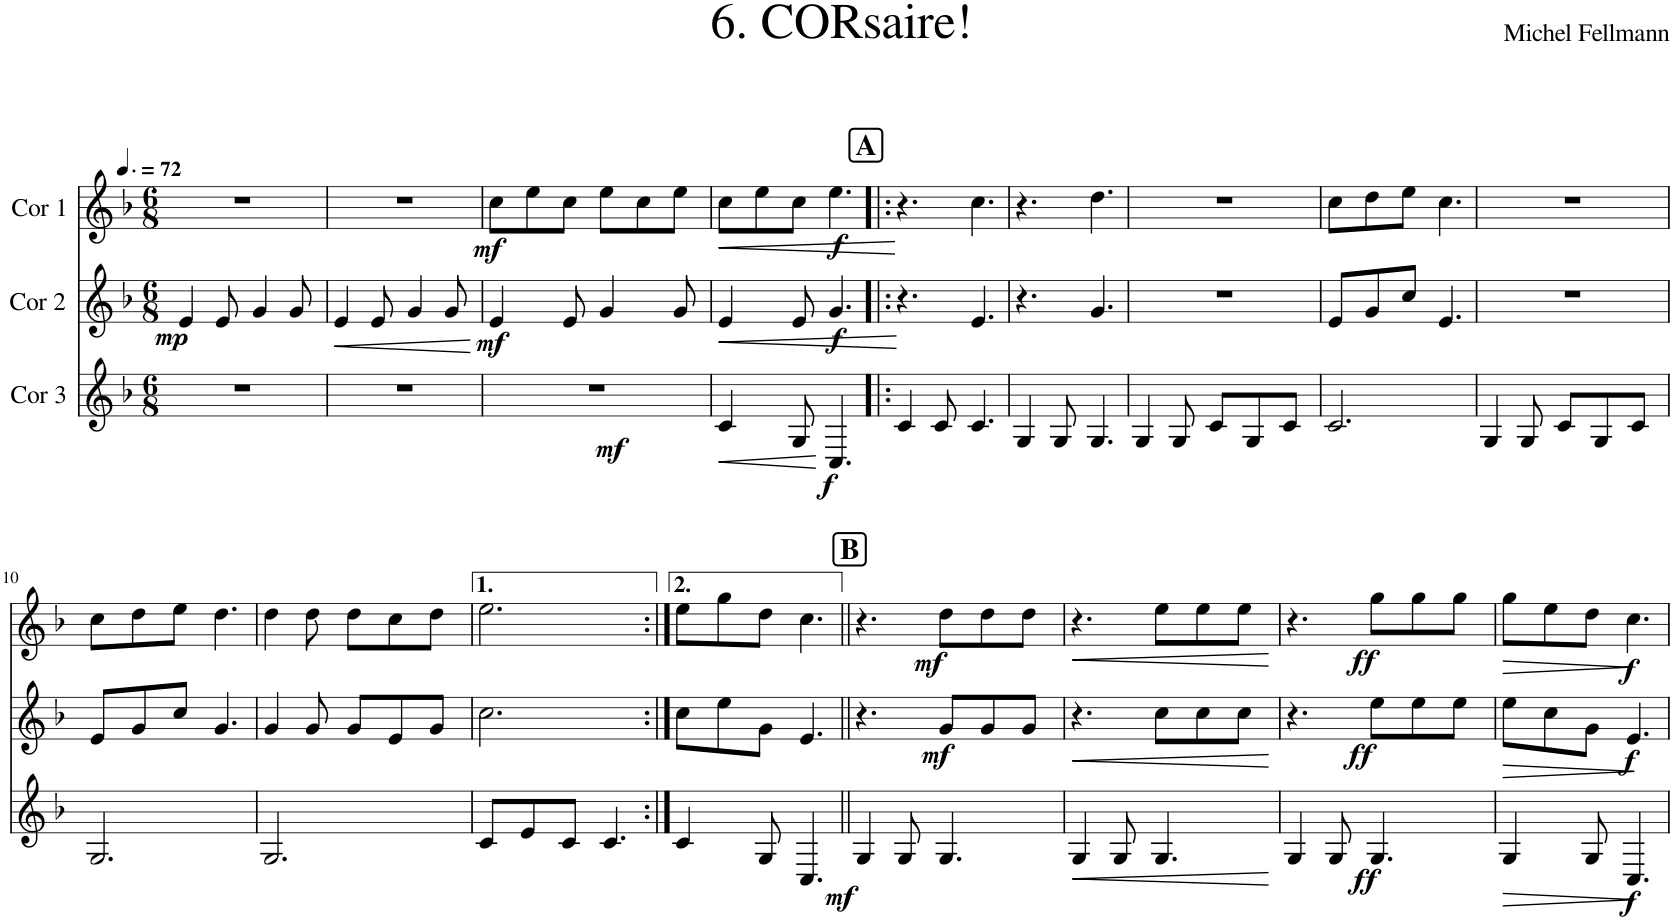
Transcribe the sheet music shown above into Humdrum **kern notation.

**kern	**dynam	**kern	**dynam	**kern	**dynam
*part3	*part3	*part2	*part2	*part1	*part1
*staff3	*staff3	*staff2	*staff2	*staff1	*staff1
*I"Cor 3	*	*I"Cor 2	*	*I"Cor 1	*
*clefG2	*	*clefG2	*	*clefG2	*
*Trd4c7	*	*Trd4c7	*	*Trd4c7	*
*k[b-]	*	*k[b-]	*	*k[b-]	*
*M6/8	*	*M6/8	*	*M6/8	*
*MM108	*	*MM108	*	*MM108	*
=1	=1	=1	=1	=1	=1
!	!	!	!LO:DY:b	!	!
2.r	.	4e/	mp	2.r	.
.	.	8e/	.	.	.
.	.	4g/	.	.	.
.	.	8g/	.	.	.
=2	=2	=2	=2	=2	=2
!	!	!	!LO:HP:b	!	!
2.r	.	4e/	<	2.r	.
.	.	8e/	.	.	.
.	.	4g/	.	.	.
.	.	8g/	.	.	.
.	.	.	[	.	.
=3	=3	=3	=3	=3	=3
!	!LO:DY:b	!	!LO:DY:b	!	!LO:DY:b
2.r	mf	4e/	mf	8cc\L	mf
.	.	.	.	8ee\	.
.	.	8e/	.	8cc\J	.
.	.	4g/	.	8ee\L	.
.	.	.	.	8cc\	.
.	.	8g/	.	8ee\J	.
=4	=4	=4	=4	=4	=4
!	!LO:HP:b	!	!LO:HP:b	!	!LO:HP:b
4c/	<	4e/	<	8cc\L	<
.	.	.	.	8ee\	.
8G/	.	8e/	.	8cc\J	.
!	!LO:DY:b	!	!LO:DY:b	!	!LO:DY:b
4.C/	f	4.g/	f	4.ee\	f
.	[	.	[	.	[
!!LO:REH:place=s1:a:B:cj:fs=14:t=A
=5!|:	=5!|:	=5!|:	=5!|:	=5!|:	=5!|:
4c/	.	4.r	.	4.r	.
8c/	.	.	.	.	.
4.c/	.	4.e/	.	4.cc\	.
=6	=6	=6	=6	=6	=6
4G/	.	4.r	.	4.r	.
8G/	.	.	.	.	.
4.G/	.	4.g/	.	4.dd\	.
=7	=7	=7	=7	=7	=7
4G/	.	2.r	.	2.r	.
8G/	.	.	.	.	.
8c/L	.	.	.	.	.
8G/	.	.	.	.	.
8c/J	.	.	.	.	.
=8	=8	=8	=8	=8	=8
2.c/	.	8e/L	.	8cc\L	.
.	.	8g/	.	8dd\	.
.	.	8cc/J	.	8ee\J	.
.	.	4.e/	.	4.cc\	.
=9	=9	=9	=9	=9	=9
4G/	.	2.r	.	2.r	.
8G/	.	.	.	.	.
8c/L	.	.	.	.	.
8G/	.	.	.	.	.
8c/J	.	.	.	.	.
!!LO:LB:g=z
=10	=10	=10	=10	=10	=10
2.G/	.	8e/L	.	8cc\L	.
.	.	8g/	.	8dd\	.
.	.	8cc/J	.	8ee\J	.
.	.	4.g/	.	4.dd\	.
=11	=11	=11	=11	=11	=11
2.G/	.	4g/	.	4dd\	.
.	.	8g/	.	8dd\	.
.	.	8g/L	.	8dd\L	.
.	.	8e/	.	8cc\	.
.	.	8g/J	.	8dd\J	.
=12	=12	=12	=12	=12	=12
8c/L	.	2.cc\	.	2.ee\	.
8e/	.	.	.	.	.
8c/J	.	.	.	.	.
4.c/	.	.	.	.	.
=13:|!	=13:|!	=13:|!	=13:|!	=13:|!	=13:|!
4c/	.	8cc\L	.	8ee\L	.
.	.	8ee\	.	8gg\	.
8G/	.	8g\J	.	8dd\J	.
4.C/	.	4.e/	.	4.cc\	.
!!LO:REH:place=s1:a:B:cj:fs=14:t=B
=14||	=14||	=14||	=14||	=14||	=14||
!	!LO:DY:b	!	!	!	!
4G/	mf	4.r	.	4.r	.
8G/	.	.	.	.	.
!	!	!	!LO:DY:b	!	!LO:DY:b
4.G/	.	8g/L	mf	8dd\L	mf
.	.	8g/	.	8dd\	.
.	.	8g/J	.	8dd\J	.
=15	=15	=15	=15	=15	=15
!	!LO:HP:b	!	!LO:HP:b	!	!LO:HP:b
4G/	<	4.r	<	4.r	<
8G/	.	.	.	.	.
4.G/	.	8cc\L	.	8ee\L	.
.	.	8cc\	.	8ee\	.
.	.	8cc\J	.	8ee\J	.
.	[	.	[	.	[
=16	=16	=16	=16	=16	=16
4G/	.	4.r	.	4.r	.
8G/	.	.	.	.	.
!	!LO:DY:b	!	!LO:DY:b	!	!LO:DY:b
4.G/	ff	8ee\L	ff	8gg\L	ff
.	.	8ee\	.	8gg\	.
.	.	8ee\J	.	8gg\J	.
=17	=17	=17	=17	=17	=17
!	!LO:HP:b	!	!LO:HP:b	!	!LO:HP:b
4G/	>	8ee\L	>	8gg\L	>
.	.	8cc\	.	8ee\	.
8G/	.	8g\J	.	8dd\J	.
!	!LO:DY:b	!	!LO:DY:b	!	!LO:DY:b
4.C/	f	4.e/	f	4.cc\	f
.	]	.	]	.	]
=	=	=	=	=	=
*-	*-	*-	*-	*-	*-
